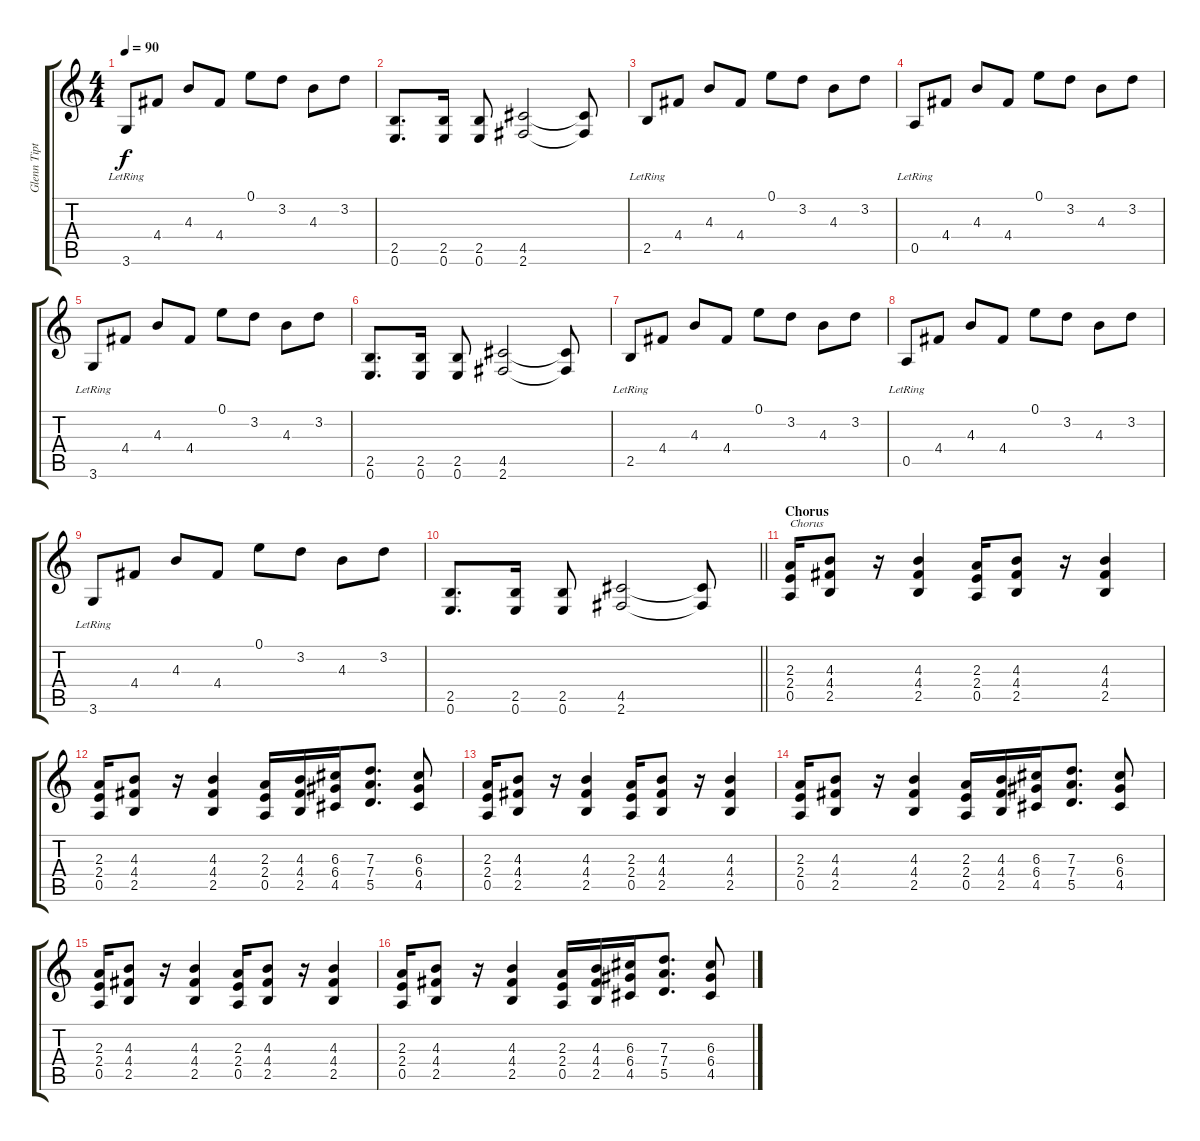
\track ("Glenn Tipton" "Glenn Tipt") {instrument acousticguitarnylon}
\staff {score tabs}
\tuning (E4 B3 G3 D3 A2 E2) {hide}
\ts (4 4)
\tempo 90
\clef g2
\ks c
3.6{lr}.8{dy f} 4.4.8 4.3.8 4.4.8 0.1.8 3.2.8 4.3.8 3.2.8 |
(2.5 0.6).8{d} (2.5 0.6).16 (2.5 0.6).8 (4.5 2.6).2 (4.5{t} 2.6{t}).8 |
2.5{lr}.8 4.4.8 4.3.8 4.4.8 0.1.8 3.2.8 4.3.8 3.2.8 |
0.5{lr}.8 4.4.8 4.3.8 4.4.8 0.1.8 3.2.8 4.3.8 3.2.8 |
3.6{lr}.8 4.4.8 4.3.8 4.4.8 0.1.8 3.2.8 4.3.8 3.2.8 |
(2.5 0.6).8{d} (2.5 0.6).16 (2.5 0.6).8 (4.5 2.6).2 (4.5{t} 2.6{t}).8 |
2.5{lr}.8 4.4.8 4.3.8 4.4.8 0.1.8 3.2.8 4.3.8 3.2.8 |
0.5{lr}.8 4.4.8 4.3.8 4.4.8 0.1.8 3.2.8 4.3.8 3.2.8 |
3.6{lr}.8 4.4.8 4.3.8 4.4.8 0.1.8 3.2.8 4.3.8 3.2.8 |
\barLineRight lightlight
(2.5 0.6).8{d} (2.5 0.6).16 (2.5 0.6).8 (4.5 2.6).2 (4.5{t} 2.6{t}).8 |
\section ("" "Chorus")
(2.3 2.4 0.5).16{txt "Chorus" instrument distortionguitar} (4.3 4.4 2.5).8 r.16 (4.3 4.4 2.5).4 (2.3 2.4 0.5).16 (4.3 4.4 2.5).8 r.16 (4.3 4.4 2.5).4 |
(2.3 2.4 0.5).16 (4.3 4.4 2.5).8 r.16 (4.3 4.4 2.5).4 (2.3 2.4 0.5).16 (4.3 4.4 2.5).16 (6.3 6.4 4.5).16 (7.3 7.4 5.5).8{d} (6.3 6.4 4.5).8 |
(2.3 2.4 0.5).16 (4.3 4.4 2.5).8 r.16 (4.3 4.4 2.5).4 (2.3 2.4 0.5).16 (4.3 4.4 2.5).8 r.16 (4.3 4.4 2.5).4 |
(2.3 2.4 0.5).16 (4.3 4.4 2.5).8 r.16 (4.3 4.4 2.5).4 (2.3 2.4 0.5).16 (4.3 4.4 2.5).16 (6.3 6.4 4.5).16 (7.3 7.4 5.5).8{d} (6.3 6.4 4.5).8 |
(2.3 2.4 0.5).16 (4.3 4.4 2.5).8 r.16 (4.3 4.4 2.5).4 (2.3 2.4 0.5).16 (4.3 4.4 2.5).8 r.16 (4.3 4.4 2.5).4 |
(2.3 2.4 0.5).16 (4.3 4.4 2.5).8 r.16 (4.3 4.4 2.5).4 (2.3 2.4 0.5).16 (4.3 4.4 2.5).16 (6.3 6.4 4.5).16 (7.3 7.4 5.5).8{d} (6.3 6.4 4.5).8
